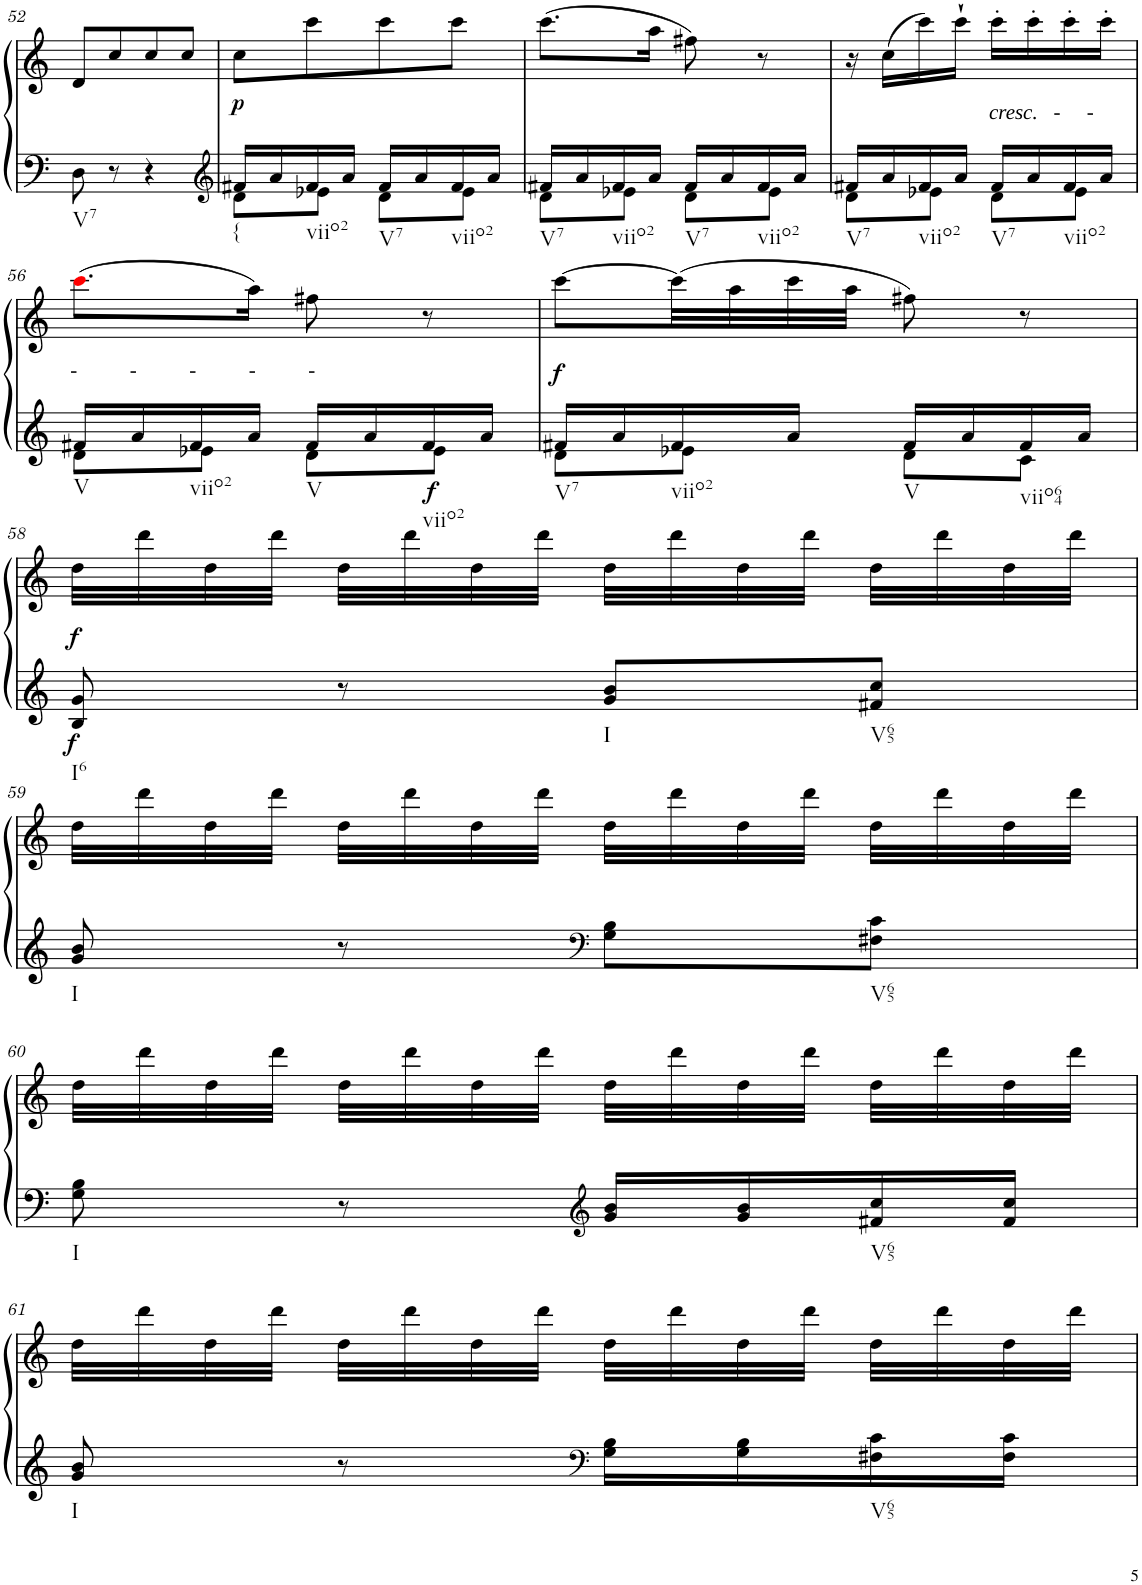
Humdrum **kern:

**kern	**kern	**dynam
*part1	*part1	*part1
*staff2	*staff1	*staff1/2
*I"Klavier linke Hand	*	*
!!LO:PB:g=z
*clefF4	*clefG2	*
*k[]	*k[]	*
*M2/4	*M2/4	*
=52	=52	=52
!LO:TX:b:t=V7	!	!
8D\	8d/L	.
8r	8cc/	.
4r	8cc/	.
.	8cc/J	.
=53	=53	=53
*clefG2	*	*
*^	*	*
!LO:TX:b:t={	!	!	!
!	!	!	!LO:DY:b
16f#X/LL	8d\L	8cc\L	p
16a/	.	.	.
!LO:TX:b:t=viio2	!	!	!
16f#/	8e-X\J	8ccc\	.
16a/JJ	.	.	.
!LO:TX:b:t=V7	!	!	!
16f#/LL	8d\L	8ccc\	.
16a/	.	.	.
!LO:TX:b:t=viio2	!	!	!
16f#/	8e-\J	8ccc\J	.
16a/JJ	.	.	.
=54	=54	=54	=54
!LO:TX:b:t=V7	!	!	!
16f#X/LL	8d\L	(8.ccc\L	.
16a/	.	.	.
!LO:TX:b:t=viio2	!	!	!
16f#/	8e-X\J	.	.
16a/JJ	.	16aa\Jk	.
!LO:TX:b:t=V7	!	!	!
16f#/LL	8d\L	8ff#X\)	.
16a/	.	.	.
!LO:TX:b:t=viio2	!	!	!
16f#/	8e-\J	8r	.
16a/JJ	.	.	.
=55	=55	=55	=55
!LO:TX:b:t=V7	!	!	!
16f#X/LL	8d\L	16r	.
16a/	.	(16cc\LL	.
!LO:TX:b:t=viio2	!	!	!
16f#/	8e-X\J	16ccc\)	.
16a/JJ	.	16ccc`\JJ	.
!	!	!LO:TX:b:i:t=cresc.   -     -	!
!LO:TX:b:t=V7	!	!	!
16f#/LL	8d\L	16ccc'\LL	.
16a/	.	16ccc'\	.
!LO:TX:b:t=viio2	!	!	!
16f#/	8e-\J	16ccc'\	.
16a/JJ	.	16ccc'\JJ	.
!!LO:LB:g=z
=56	=56	=56	=56
!	!	!LO:TX:b:i:t=-          -          -          -          -	!
!LO:TX:b:t=V	!	!	!
16f#X/LL	8d\L	(8.ccci\L	.
16a/	.	.	.
!LO:TX:b:t=viio2	!	!	!
16f#/	8e-X\J	.	.
16a/JJ	.	16aa\Jk)	.
!LO:TX:b:t=V	!	!	!
16f#/LL	8d\L	8ff#X\	.
16a/	.	.	.
!LO:TX:b:t=viio2	!	!	!
!	!	!	!LO:DY:b=2
16f#/	8e-\J	8r	f
16a/JJ	.	.	.
=57	=57	=57	=57
!LO:TX:b:t=V7	!	!	!
!	!	!	!LO:DY:b
16f#X/LL	8d\L	[8ccc\L	f
16a/	.	.	.
!LO:TX:b:t=viio2	!	!	!
16f#/	8e-X\J	(32ccc\LL]	.
.	.	32aa\	.
16a/JJ	.	32ccc\	.
.	.	32aa\JJJ	.
!LO:TX:b:t=V	!	!	!
16f#/LL	8d\L	8ff#X\)	.
16a/	.	.	.
!LO:TX:b:t=viio64	!	!	!
16f#/	8c\J	8r	.
16a/JJ	.	.	.
*v	*v	*	*
!!LO:LB:g=z
=58	=58	=58
!LO:TX:b:t=I6	!	!
!	!	!LO:DY:b=2
!	!	!LO:DY:n=1:b
8B/ 8g/	32dd\LLL	f f
.	32ddd\	.
.	32dd\	.
.	32ddd\JJJ	.
8r	32dd\LLL	.
.	32ddd\	.
.	32dd\	.
.	32ddd\JJJ	.
!LO:TX:b:t=I	!	!
8g/ 8b/L	32dd\LLL	.
.	32ddd\	.
.	32dd\	.
.	32ddd\JJJ	.
!LO:TX:b:t=V65	!	!
8f#X/ 8cc/J	32dd\LLL	.
.	32ddd\	.
.	32dd\	.
.	32ddd\JJJ	.
!!LO:LB:g=z
=59	=59	=59
!LO:TX:b:t=I	!	!
8g/ 8b/	32dd\LLL	.
.	32ddd\	.
.	32dd\	.
.	32ddd\JJJ	.
8r	32dd\LLL	.
.	32ddd\	.
.	32dd\	.
.	32ddd\JJJ	.
*clefF4	*	*
8G\ 8B\L	32dd\LLL	.
.	32ddd\	.
.	32dd\	.
.	32ddd\JJJ	.
!LO:TX:b:t=V65	!	!
8F#X\ 8c\J	32dd\LLL	.
.	32ddd\	.
.	32dd\	.
.	32ddd\JJJ	.
!!LO:LB:g=z
=60	=60	=60
!LO:TX:b:t=I	!	!
8G\ 8B\	32dd\LLL	.
.	32ddd\	.
.	32dd\	.
.	32ddd\JJJ	.
8r	32dd\LLL	.
.	32ddd\	.
.	32dd\	.
.	32ddd\JJJ	.
*clefG2	*	*
16g/ 16b/LL	32dd\LLL	.
.	32ddd\	.
16g/ 16b/	32dd\	.
.	32ddd\JJJ	.
!LO:TX:b:t=V65	!	!
16f#X/ 16cc/	32dd\LLL	.
.	32ddd\	.
16f#/ 16cc/JJ	32dd\	.
.	32ddd\JJJ	.
!!LO:LB:g=z
=61	=61	=61
!LO:TX:b:t=I	!	!
8g/ 8b/	32dd\LLL	.
.	32ddd\	.
.	32dd\	.
.	32ddd\JJJ	.
8r	32dd\LLL	.
.	32ddd\	.
.	32dd\	.
.	32ddd\JJJ	.
*clefF4	*	*
16G\ 16B\LL	32dd\LLL	.
.	32ddd\	.
16G\ 16B\	32dd\	.
.	32ddd\JJJ	.
!LO:TX:b:t=V65	!	!
16F#X\ 16c\	32dd\LLL	.
.	32ddd\	.
16F#\ 16c\JJ	32dd\	.
.	32ddd\JJJ	.
=	=	=
*-	*-	*-
